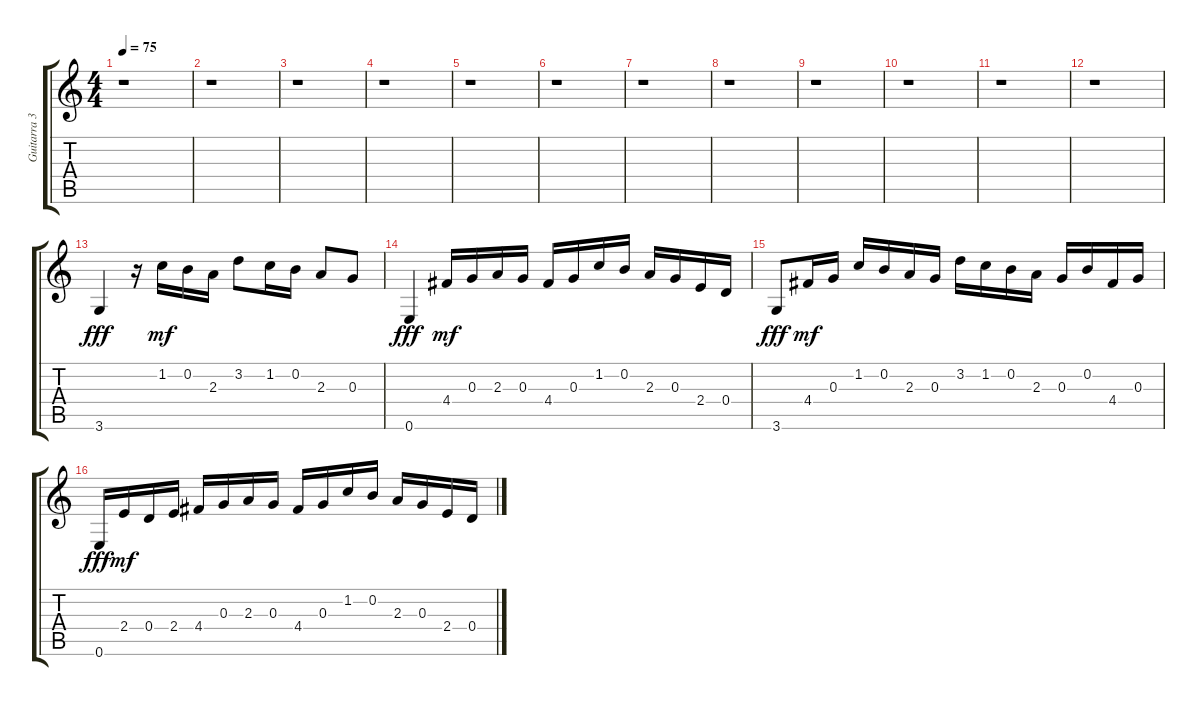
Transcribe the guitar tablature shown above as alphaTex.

\track ("Guitarra 3" "Guitarra 3") {instrument acousticguitarnylon}
\staff {score tabs}
\tuning (E4 B3 G3 D3 A2 E2) {hide}
\ts (4 4)
\tempo 75
\clef g2
\ks c
r.1{dy fff} |
r.1 |
r.1 |
r.1 |
r.1 |
r.1 |
r.1 |
r.1 |
r.1 |
r.1 |
r.1 |
r.1 |
3.6.4 r.16 1.2.16{dy mf} 0.2.16 2.3.16 3.2.8 1.2.16 0.2.16 2.3.8 0.3.8 |
0.6.4{dy fff} 4.4.16{dy mf} 0.3.16 2.3.16 0.3.16 4.4.16 0.3.16 1.2.16 0.2.16 2.3.16 0.3.16 2.4.16 0.4.16 |
3.6.8{dy fff} 4.4.16{dy mf} 0.3.16 1.2.16 0.2.16 2.3.16 0.3.16 3.2.16 1.2.16 0.2.16 2.3.16 0.3.16 0.2.16 4.4.16 0.3.16 |
0.6.16{dy fff} 2.4.16{dy mf} 0.4.16 2.4.16 4.4.16 0.3.16 2.3.16 0.3.16 4.4.16 0.3.16 1.2.16 0.2.16 2.3.16 0.3.16 2.4.16 0.4.16
